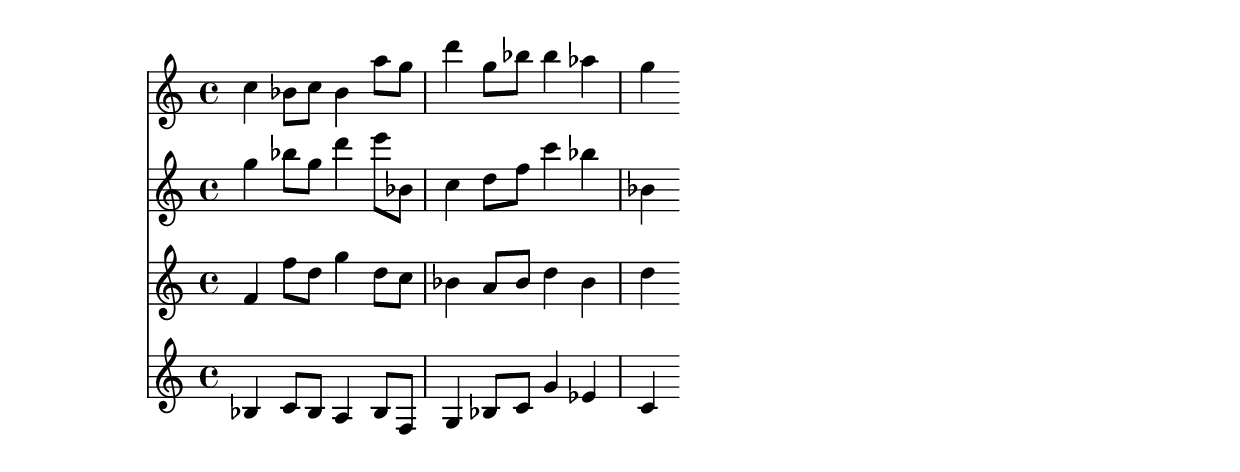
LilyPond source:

\version "2.19.82"
\language "english"

\header {
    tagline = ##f
}

\layout {}

\paper {}

\score {
    <<
        {
            c''4
            bf'8
            [
            c''8
            ]
            bf'4
            a''8
            [
            g''8
            ]
            d'''4
            g''8
            [
            bf''8
            ]
            bf''4
            af''4
            g''4
        }
        {
            g''4
            bf''8
            [
            g''8
            ]
            d'''4
            e'''8
            [
            bf'8
            ]
            c''4
            d''8
            [
            f''8
            ]
            c'''4
            bf''4
            bf'4
        }
        {
            f'4
            f''8
            [
            d''8
            ]
            g''4
            d''8
            [
            c''8
            ]
            bf'4
            a'8
            [
            bf'8
            ]
            d''4
            bf'4
            d''4
        }
        {
            bf4
            c'8
            [
            bf8
            ]
            a4
            bf8
            [
            f8
            ]
            g4
            bf8
            [
            c'8
            ]
            g'4
            ef'4
            c'4
        }
    >>
}